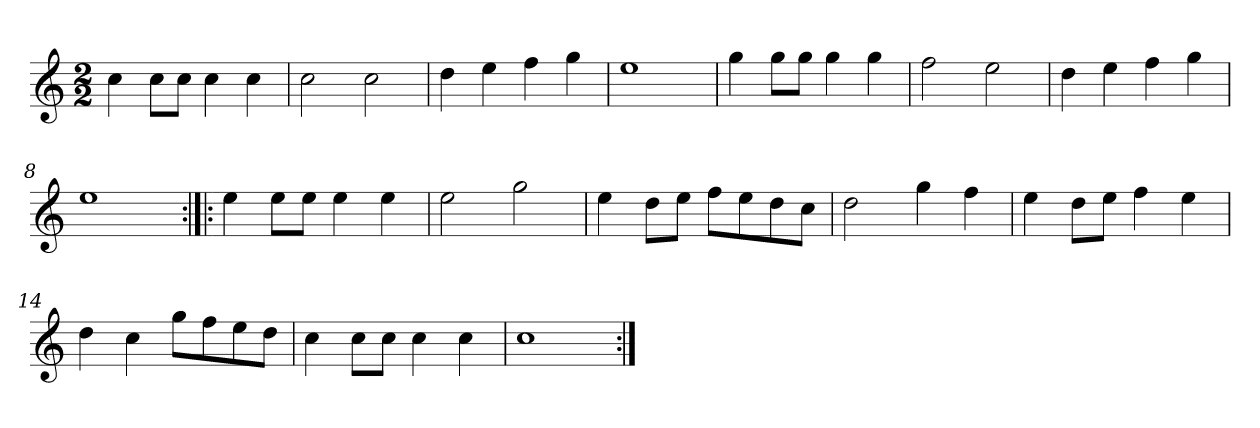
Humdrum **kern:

**kern
*part1
*staff1
*clefG2
*k[]
*C:
*M2/2
*MM120
=1
4cc
8cc\L
8cc\J
4cc
4cc
=2
2cc
2cc
=3
4dd
4ee
4ff
4gg
=4
1ee
=5
4gg
8gg\L
8gg\J
4gg
4gg
=6
2ff
2ee
=7
4dd
4ee
4ff
4gg
=8
1ee
=9:|!|:
4ee
8ee\L
8ee\J
4ee
4ee
=10
2ee
2gg
=11
4ee
8dd\L
8ee\J
8ff\L
8ee\
8dd\
8cc\J
=12
2dd
4gg
4ff
=13
4ee
8dd\L
8ee\J
4ff
4ee
=14
4dd
4cc
8gg\L
8ff\
8ee\
8dd\J
=15
4cc
8cc\L
8cc\J
4cc
4cc
=16
1cc
=:|!
*-
